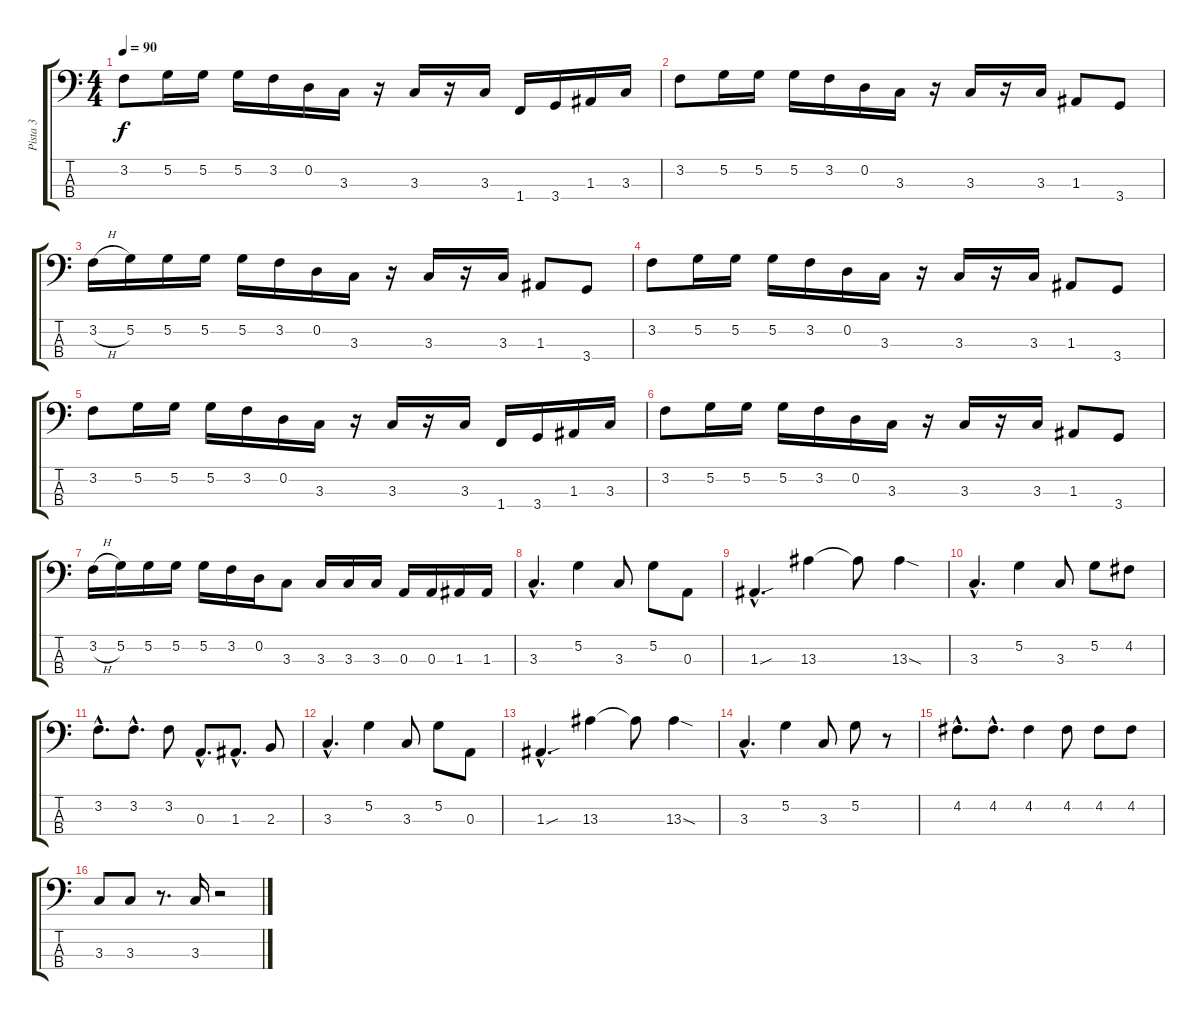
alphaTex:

\track ("Pista 3" "Pista 3") {instrument electricbassfinger}
\staff {score tabs}
\tuning (G2 D2 A1 E1) {hide}
\ts (4 4)
\tempo 90
\clef f4
\ks c
3.2.8{dy f} 5.2.16 5.2.16 5.2.16 3.2.16 0.2.16 3.3.16 r.16 3.3.16 r.16 3.3.16 1.4.16 3.4.16 1.3.16 3.3.16 |
3.2.8 5.2.16 5.2.16 5.2.16 3.2.16 0.2.16 3.3.16 r.16 3.3.16 r.16 3.3.16 1.3.8 3.4.8 |
3.2{h}.16 5.2.16 5.2.16 5.2.16 5.2.16 3.2.16 0.2.16 3.3.16 r.16 3.3.16 r.16 3.3.16 1.3.8 3.4.8 |
3.2.8 5.2.16 5.2.16 5.2.16 3.2.16 0.2.16 3.3.16 r.16 3.3.16 r.16 3.3.16 1.3.8 3.4.8 |
3.2.8 5.2.16 5.2.16 5.2.16 3.2.16 0.2.16 3.3.16 r.16 3.3.16 r.16 3.3.16 1.4.16 3.4.16 1.3.16 3.3.16 |
3.2.8 5.2.16 5.2.16 5.2.16 3.2.16 0.2.16 3.3.16 r.16 3.3.16 r.16 3.3.16 1.3.8 3.4.8 |
3.2{h}.16 5.2.16 5.2.16 5.2.16 5.2.16 3.2.16 0.2.16 3.3.8 3.3.16 3.3.16 3.3.16 0.3.16 0.3.16 1.3.16 1.3.16 |
3.3{hac}.4{d} 5.2.4 3.3.8 5.2.8 0.3.8 |
1.3{sou hac}.4{d} 13.3.4 13.3{t}.8 13.3{sod}.4 |
3.3{hac}.4{d} 5.2.4 3.3.8 5.2.8 4.2.8 |
3.2{hac}.8{d} 3.2{hac}.8{d} 3.2.8 0.3{hac}.8{d} 1.3{hac}.8{d} 2.3.8 |
3.3{hac}.4{d} 5.2.4 3.3.8 5.2.8 0.3.8 |
1.3{sou hac}.4{d} 13.3.4 13.3{t}.8 13.3{sod}.4 |
3.3{hac}.4{d} 5.2.4 3.3.8 5.2.8 r.8 |
4.2{hac}.8{d} 4.2{hac}.8{d} 4.2.4 4.2.8 4.2.8 4.2.8 |
3.3.8 3.3.8 r.8{d} 3.3.16 r.2
